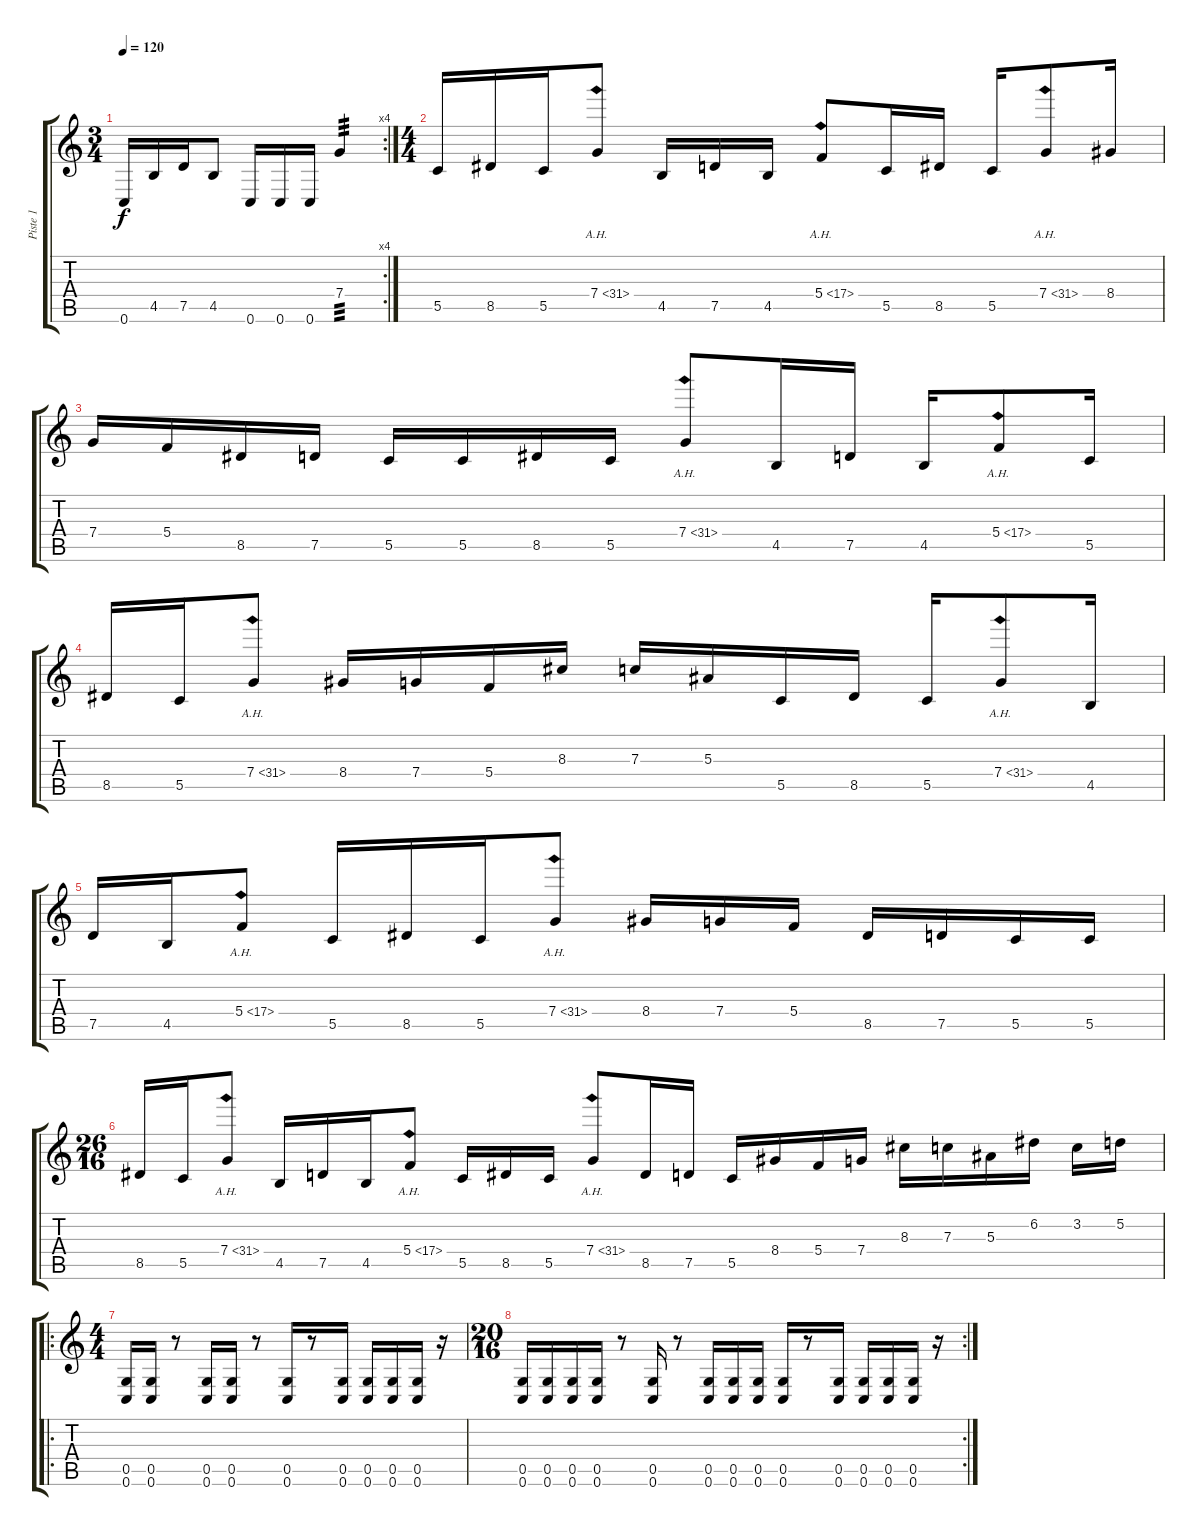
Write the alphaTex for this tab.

\track ("Piste 1" "Piste 1") {instrument distortionguitar}
\staff {score tabs}
\tuning (D4 A3 F3 C3 G2 C2) {hide}
\rc 4
\ts (3 4)
\tempo 120
\clef g2
\ks c
0.6.16{dy f} 4.5.16 7.5.16 4.5.8 0.6.16 0.6.16 0.6.16 7.4.4{tp 3} |
\ts (4 4)
5.5.16 8.5.16 5.5.16 7.4{ah 24}.8 4.5.16 7.5.16 4.5.16 5.4{ah 12}.8 5.5.16 8.5.16 5.5.16 7.4{ah 24}.8 8.4.16 |
7.4.16 5.4.16 8.5.16 7.5.16 5.5.16 5.5.16 8.5.16 5.5.16 7.4{ah 24}.8 4.5.16 7.5.16 4.5.16 5.4{ah 12}.8 5.5.16 |
8.5.16 5.5.16 7.4{ah 24}.8 8.4.16 7.4.16 5.4.16 8.3.16 7.3.16 5.3.16 5.5.16 8.5.16 5.5.16 7.4{ah 24}.8 4.5.16 |
7.5.16 4.5.16 5.4{ah 12}.8 5.5.16 8.5.16 5.5.16 7.4{ah 24}.8 8.4.16 7.4.16 5.4.16 8.5.16 7.5.16 5.5.16 5.5.16 |
\ts (26 16)
8.5.16 5.5.16 7.4{ah 24}.8 4.5.16 7.5.16 4.5.16 5.4{ah 12}.8 5.5.16 8.5.16 5.5.16 7.4{ah 24}.8 8.5.16 7.5.16 5.5.16 8.4.16 5.4.16 7.4.16 8.3.16 7.3.16 5.3.16 6.2.16 3.2.16 5.2.16 |
\ro
\ts (4 4)
(0.5 0.6).16 (0.5 0.6).16 r.8 (0.5 0.6).16 (0.5 0.6).16 r.8 (0.5 0.6).16 r.8 (0.5 0.6).16 (0.5 0.6).16 (0.5 0.6).16 (0.5 0.6).16 r.16 |
\rc 2
\ts (20 16)
(0.5 0.6).16 (0.5 0.6).16 (0.5 0.6).16 (0.5 0.6).16 r.8 (0.5 0.6).16 r.8 (0.5 0.6).16 (0.5 0.6).16 (0.5 0.6).16 (0.5 0.6).16 r.8 (0.5 0.6).16 (0.5 0.6).16 (0.5 0.6).16 (0.5 0.6).16 r.16
